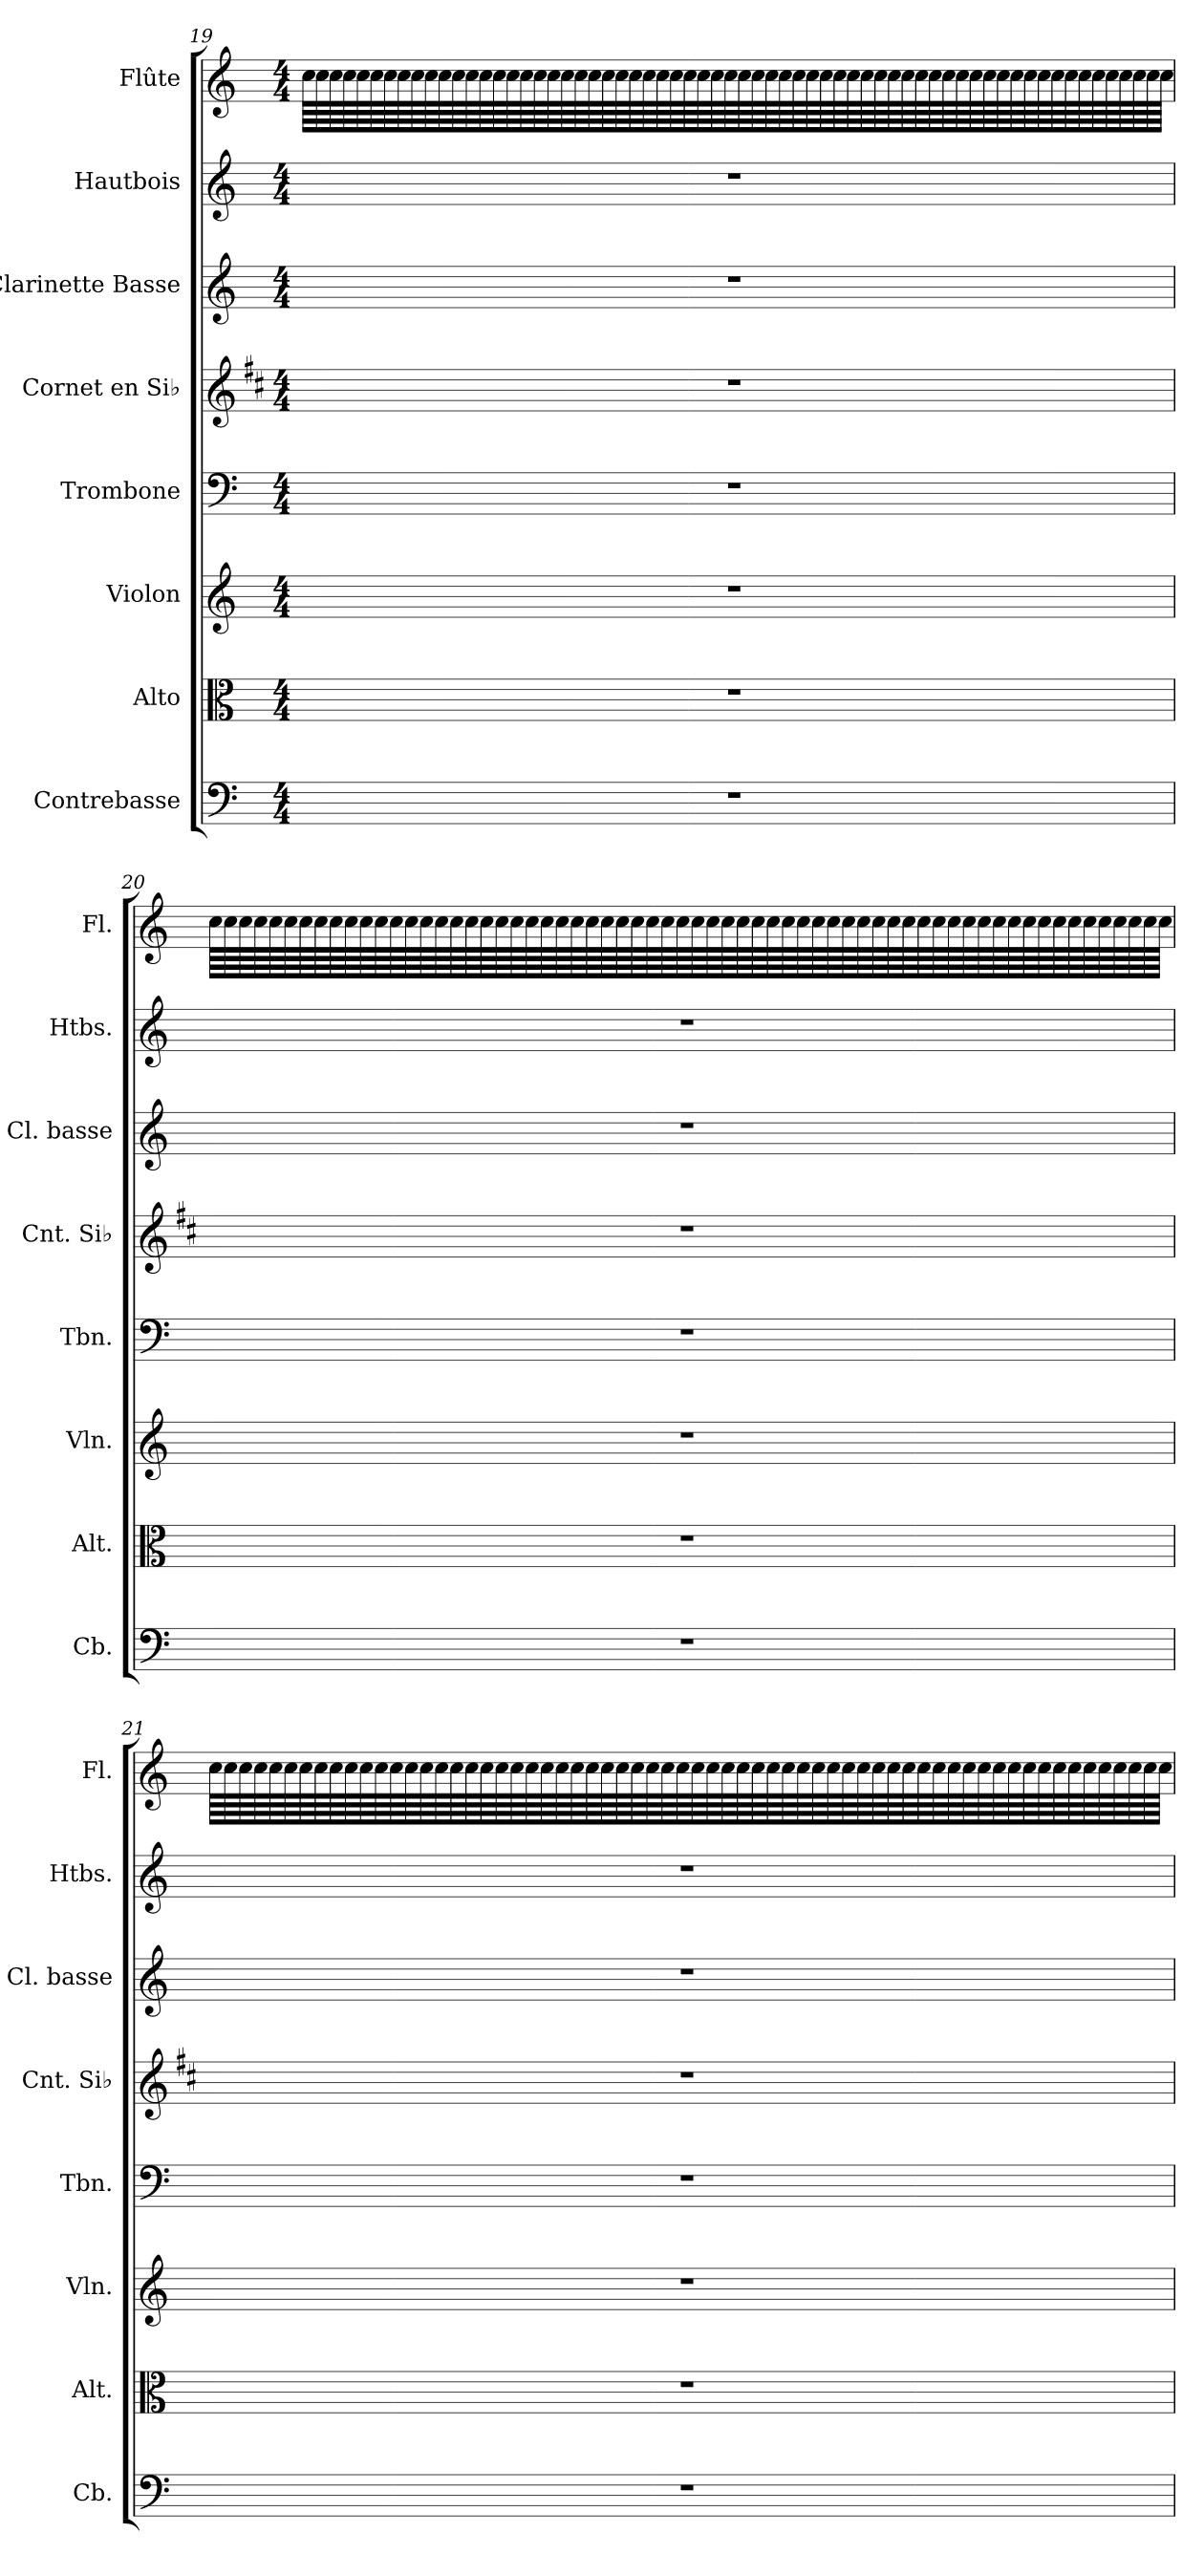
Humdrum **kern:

**kern	**kern	**kern	**kern	**kern	**kern	**kern	**kern
*part8	*part7	*part6	*part5	*part4	*part3	*part2	*part1
*staff8	*staff7	*staff6	*staff5	*staff4	*staff3	*staff2	*staff1
*I"Contrebasse	*I"Alto	*I"Violon	*I"Trombone	*I"Cornet en Si♭	*I"Clarinette Basse	*I"Hautbois	*I"Flûte
*I'Cb.	*I'Alt.	*I'Vln.	*I'Tbn.	*I'Cnt. Si♭	*I'Cl. basse	*I'Htbs.	*I'Fl.
!!LO:PB:g=z
*clefF4	*clefC3	*clefG2	*clefF4	*clefG2	*clefG2	*clefG2	*clefG2
*ITrd7c12	*	*	*	*ITrd1c2	*ITrd8c14	*	*
*k[]	*k[]	*k[]	*k[]	*k[]	*k[]	*k[]	*k[]
*M4/4	*M4/4	*M4/4	*M4/4	*M4/4	*M4/4	*M4/4	*M4/4
=19	=19	=19	=19	=19	=19	=19	=19
1r	1r	1r	1r	1r	1r	1r	64cc\LLLL
.	.	.	.	.	.	.	64cc\
.	.	.	.	.	.	.	64cc\
.	.	.	.	.	.	.	64cc\
.	.	.	.	.	.	.	64cc\
.	.	.	.	.	.	.	64cc\
.	.	.	.	.	.	.	64cc\
.	.	.	.	.	.	.	64cc\
.	.	.	.	.	.	.	64cc\
.	.	.	.	.	.	.	64cc\
.	.	.	.	.	.	.	64cc\
.	.	.	.	.	.	.	64cc\
.	.	.	.	.	.	.	64cc\
.	.	.	.	.	.	.	64cc\
.	.	.	.	.	.	.	64cc\
.	.	.	.	.	.	.	64cc\
.	.	.	.	.	.	.	64cc\
.	.	.	.	.	.	.	64cc\
.	.	.	.	.	.	.	64cc\
.	.	.	.	.	.	.	64cc\
.	.	.	.	.	.	.	64cc\
.	.	.	.	.	.	.	64cc\
.	.	.	.	.	.	.	64cc\
.	.	.	.	.	.	.	64cc\
.	.	.	.	.	.	.	64cc\
.	.	.	.	.	.	.	64cc\
.	.	.	.	.	.	.	64cc\
.	.	.	.	.	.	.	64cc\
.	.	.	.	.	.	.	64cc\
.	.	.	.	.	.	.	64cc\
.	.	.	.	.	.	.	64cc\
.	.	.	.	.	.	.	64cc\
.	.	.	.	.	.	.	64cc\
.	.	.	.	.	.	.	64cc\
.	.	.	.	.	.	.	64cc\
.	.	.	.	.	.	.	64cc\
.	.	.	.	.	.	.	64cc\
.	.	.	.	.	.	.	64cc\
.	.	.	.	.	.	.	64cc\
.	.	.	.	.	.	.	64cc\
.	.	.	.	.	.	.	64cc\
.	.	.	.	.	.	.	64cc\
.	.	.	.	.	.	.	64cc\
.	.	.	.	.	.	.	64cc\
.	.	.	.	.	.	.	64cc\
.	.	.	.	.	.	.	64cc\
.	.	.	.	.	.	.	64cc\
.	.	.	.	.	.	.	64cc\
.	.	.	.	.	.	.	64cc\
.	.	.	.	.	.	.	64cc\
.	.	.	.	.	.	.	64cc\
.	.	.	.	.	.	.	64cc\
.	.	.	.	.	.	.	64cc\
.	.	.	.	.	.	.	64cc\
.	.	.	.	.	.	.	64cc\
.	.	.	.	.	.	.	64cc\
.	.	.	.	.	.	.	64cc\
.	.	.	.	.	.	.	64cc\
.	.	.	.	.	.	.	64cc\
.	.	.	.	.	.	.	64cc\
.	.	.	.	.	.	.	64cc\
.	.	.	.	.	.	.	64cc\
.	.	.	.	.	.	.	64cc\
.	.	.	.	.	.	.	64cc\JJJJ
!!LO:PB:g=z
=20	=20	=20	=20	=20	=20	=20	=20
1r	1r	1r	1r	1r	1r	1r	64cc\LLLL
.	.	.	.	.	.	.	64cc\
.	.	.	.	.	.	.	64cc\
.	.	.	.	.	.	.	64cc\
.	.	.	.	.	.	.	64cc\
.	.	.	.	.	.	.	64cc\
.	.	.	.	.	.	.	64cc\
.	.	.	.	.	.	.	64cc\
.	.	.	.	.	.	.	64cc\
.	.	.	.	.	.	.	64cc\
.	.	.	.	.	.	.	64cc\
.	.	.	.	.	.	.	64cc\
.	.	.	.	.	.	.	64cc\
.	.	.	.	.	.	.	64cc\
.	.	.	.	.	.	.	64cc\
.	.	.	.	.	.	.	64cc\
.	.	.	.	.	.	.	64cc\
.	.	.	.	.	.	.	64cc\
.	.	.	.	.	.	.	64cc\
.	.	.	.	.	.	.	64cc\
.	.	.	.	.	.	.	64cc\
.	.	.	.	.	.	.	64cc\
.	.	.	.	.	.	.	64cc\
.	.	.	.	.	.	.	64cc\
.	.	.	.	.	.	.	64cc\
.	.	.	.	.	.	.	64cc\
.	.	.	.	.	.	.	64cc\
.	.	.	.	.	.	.	64cc\
.	.	.	.	.	.	.	64cc\
.	.	.	.	.	.	.	64cc\
.	.	.	.	.	.	.	64cc\
.	.	.	.	.	.	.	64cc\
.	.	.	.	.	.	.	64cc\
.	.	.	.	.	.	.	64cc\
.	.	.	.	.	.	.	64cc\
.	.	.	.	.	.	.	64cc\
.	.	.	.	.	.	.	64cc\
.	.	.	.	.	.	.	64cc\
.	.	.	.	.	.	.	64cc\
.	.	.	.	.	.	.	64cc\
.	.	.	.	.	.	.	64cc\
.	.	.	.	.	.	.	64cc\
.	.	.	.	.	.	.	64cc\
.	.	.	.	.	.	.	64cc\
.	.	.	.	.	.	.	64cc\
.	.	.	.	.	.	.	64cc\
.	.	.	.	.	.	.	64cc\
.	.	.	.	.	.	.	64cc\
.	.	.	.	.	.	.	64cc\
.	.	.	.	.	.	.	64cc\
.	.	.	.	.	.	.	64cc\
.	.	.	.	.	.	.	64cc\
.	.	.	.	.	.	.	64cc\
.	.	.	.	.	.	.	64cc\
.	.	.	.	.	.	.	64cc\
.	.	.	.	.	.	.	64cc\
.	.	.	.	.	.	.	64cc\
.	.	.	.	.	.	.	64cc\
.	.	.	.	.	.	.	64cc\
.	.	.	.	.	.	.	64cc\
.	.	.	.	.	.	.	64cc\
.	.	.	.	.	.	.	64cc\
.	.	.	.	.	.	.	64cc\
.	.	.	.	.	.	.	64cc\JJJJ
!!LO:PB:g=z
=21	=21	=21	=21	=21	=21	=21	=21
1r	1r	1r	1r	1r	1r	1r	64cc\LLLL
.	.	.	.	.	.	.	64cc\
.	.	.	.	.	.	.	64cc\
.	.	.	.	.	.	.	64cc\
.	.	.	.	.	.	.	64cc\
.	.	.	.	.	.	.	64cc\
.	.	.	.	.	.	.	64cc\
.	.	.	.	.	.	.	64cc\
.	.	.	.	.	.	.	64cc\
.	.	.	.	.	.	.	64cc\
.	.	.	.	.	.	.	64cc\
.	.	.	.	.	.	.	64cc\
.	.	.	.	.	.	.	64cc\
.	.	.	.	.	.	.	64cc\
.	.	.	.	.	.	.	64cc\
.	.	.	.	.	.	.	64cc\
.	.	.	.	.	.	.	64cc\
.	.	.	.	.	.	.	64cc\
.	.	.	.	.	.	.	64cc\
.	.	.	.	.	.	.	64cc\
.	.	.	.	.	.	.	64cc\
.	.	.	.	.	.	.	64cc\
.	.	.	.	.	.	.	64cc\
.	.	.	.	.	.	.	64cc\
.	.	.	.	.	.	.	64cc\
.	.	.	.	.	.	.	64cc\
.	.	.	.	.	.	.	64cc\
.	.	.	.	.	.	.	64cc\
.	.	.	.	.	.	.	64cc\
.	.	.	.	.	.	.	64cc\
.	.	.	.	.	.	.	64cc\
.	.	.	.	.	.	.	64cc\
.	.	.	.	.	.	.	64cc\
.	.	.	.	.	.	.	64cc\
.	.	.	.	.	.	.	64cc\
.	.	.	.	.	.	.	64cc\
.	.	.	.	.	.	.	64cc\
.	.	.	.	.	.	.	64cc\
.	.	.	.	.	.	.	64cc\
.	.	.	.	.	.	.	64cc\
.	.	.	.	.	.	.	64cc\
.	.	.	.	.	.	.	64cc\
.	.	.	.	.	.	.	64cc\
.	.	.	.	.	.	.	64cc\
.	.	.	.	.	.	.	64cc\
.	.	.	.	.	.	.	64cc\
.	.	.	.	.	.	.	64cc\
.	.	.	.	.	.	.	64cc\
.	.	.	.	.	.	.	64cc\
.	.	.	.	.	.	.	64cc\
.	.	.	.	.	.	.	64cc\
.	.	.	.	.	.	.	64cc\
.	.	.	.	.	.	.	64cc\
.	.	.	.	.	.	.	64cc\
.	.	.	.	.	.	.	64cc\
.	.	.	.	.	.	.	64cc\
.	.	.	.	.	.	.	64cc\
.	.	.	.	.	.	.	64cc\
.	.	.	.	.	.	.	64cc\
.	.	.	.	.	.	.	64cc\
.	.	.	.	.	.	.	64cc\
.	.	.	.	.	.	.	64cc\
.	.	.	.	.	.	.	64cc\
.	.	.	.	.	.	.	64cc\JJJJ
=	=	=	=	=	=	=	=
*-	*-	*-	*-	*-	*-	*-	*-
